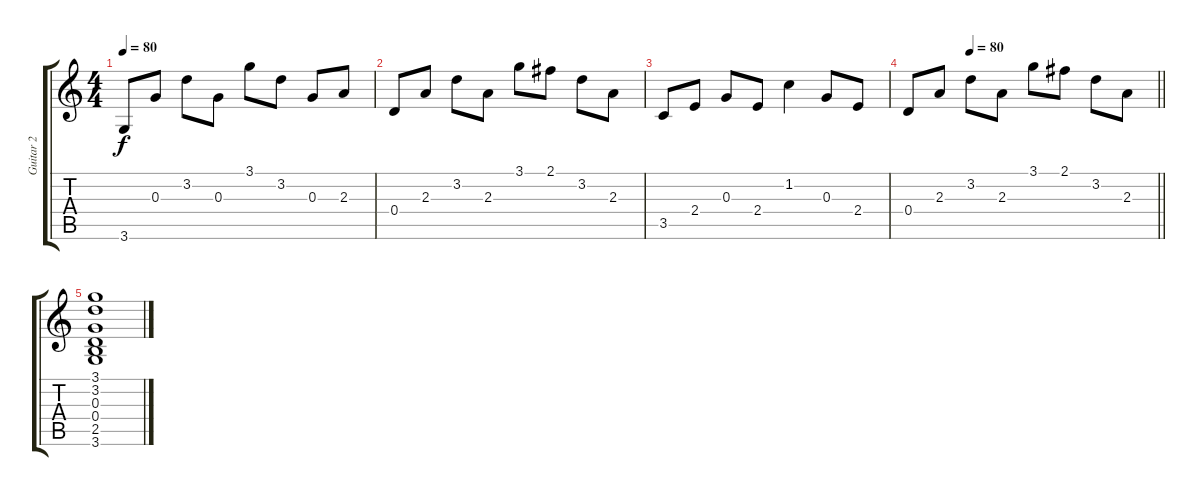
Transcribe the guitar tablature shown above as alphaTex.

\track ("Guitar 2" "Guitar 2") {instrument acousticguitarnylon}
\staff {score tabs}
\tuning (E4 B3 G3 D3 A2 E2) {hide}
\ts (4 4)
\tempo 80
\clef g2
\ks c
3.6.8{dy f} 0.3.8 3.2.8 0.3.8 3.1.8 3.2.8 0.3.8 2.3.8 |
0.4.8 2.3.8 3.2.8 2.3.8 3.1.8 2.1.8 3.2.8 2.3.8 |
3.5.8 2.4.8 0.3.8 2.4.8 1.2.4 0.3.8 2.4.8 |
\tempo (80 0.25)
\barLineRight lightlight
0.4.8 2.3.8 3.2.8 2.3.8 3.1.8 2.1.8 3.2.8 2.3.8 |
(3.1 3.2 0.3 0.4 2.5 3.6).1
